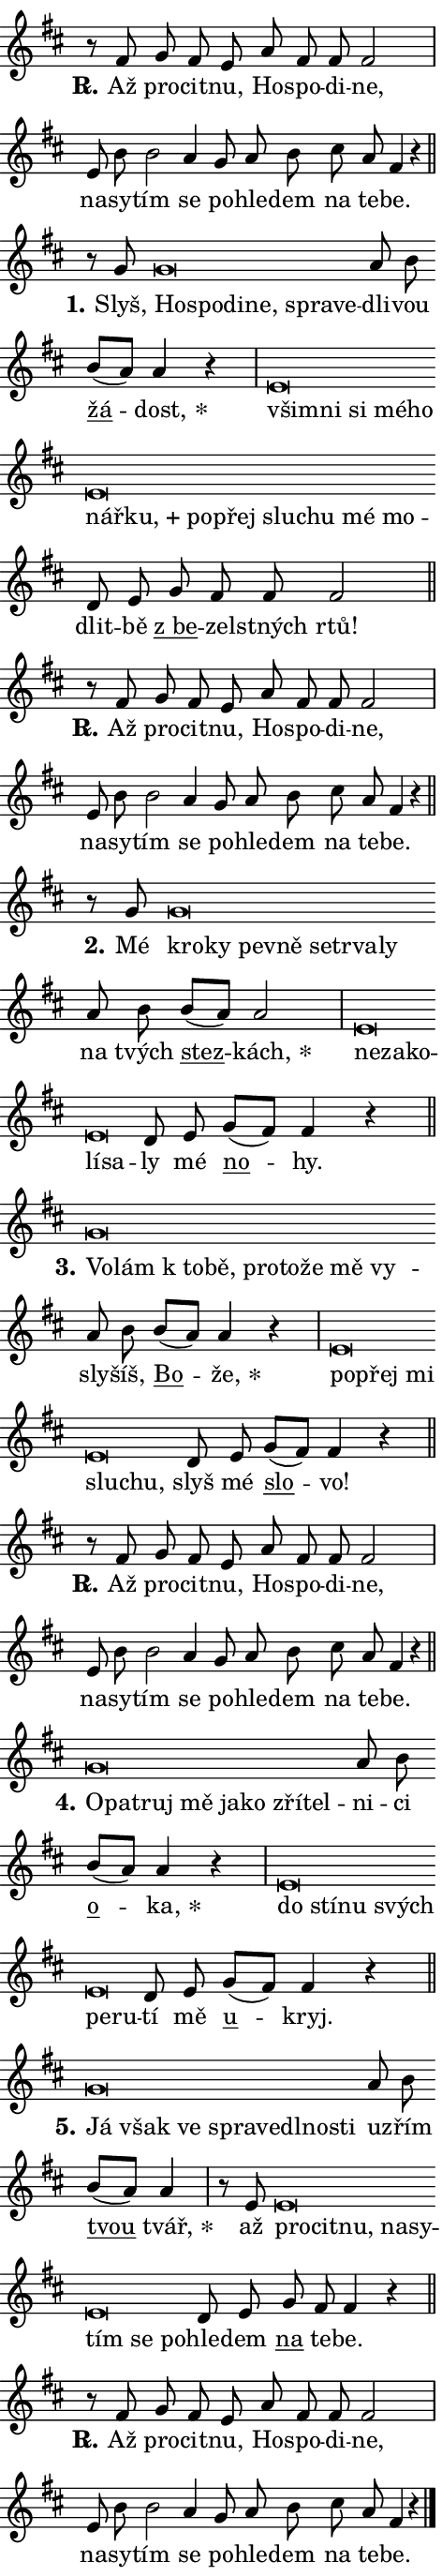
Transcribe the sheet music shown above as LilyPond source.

\version "2.24.0"
\header { tagline = "" }
\paper {
  indent = 0\cm
  top-margin = 0\cm
  right-margin = 0.13\cm % to fit lyric hyphens
  bottom-margin = 0\cm
  left-margin = 0\cm
  paper-width = 8\cm
  page-breaking = #ly:one-page-breaking
  system-system-spacing.basic-distance = #11
  score-system-spacing.basic-distance = #11
  ragged-last = ##f
}


%% Author: Thomas Morley
%% https://lists.gnu.org/archive/html/lilypond-user/2020-05/msg00002.html
#(define (line-position grob)
"Returns position of @var[grob} in current system:
   @code{'start}, if at first time-step
   @code{'end}, if at last time-step
   @code{'middle} otherwise
"
  (let* ((col (ly:item-get-column grob))
         (ln (ly:grob-object col 'left-neighbor))
         (rn (ly:grob-object col 'right-neighbor))
         (col-to-check-left (if (ly:grob? ln) ln col))
         (col-to-check-right (if (ly:grob? rn) rn col))
         (break-dir-left
           (and
             (ly:grob-property col-to-check-left 'non-musical #f)
             (ly:item-break-dir col-to-check-left)))
         (break-dir-right
           (and
             (ly:grob-property col-to-check-right 'non-musical #f)
             (ly:item-break-dir col-to-check-right))))
        (cond ((eqv? 1 break-dir-left) 'start)
              ((eqv? -1 break-dir-right) 'end)
              (else 'middle))))

#(define (tranparent-at-line-position vctor)
  (lambda (grob)
  "Relying on @code{line-position} select the relevant enry from @var{vctor}.
Used to determine transparency,"
    (case (line-position grob)
      ((end) (not (vector-ref vctor 0)))
      ((middle) (not (vector-ref vctor 1)))
      ((start) (not (vector-ref vctor 2))))))

noteHeadBreakVisibility =
#(define-music-function (break-visibility)(vector?)
"Makes @code{NoteHead}s transparent relying on @var{break-visibility}"
#{
  \override NoteHead.transparent =
    #(tranparent-at-line-position break-visibility)
#})

#(define delete-ledgers-for-transparent-note-heads
  (lambda (grob)
    "Reads whether a @code{NoteHead} is transparent.
If so this @code{NoteHead} is removed from @code{'note-heads} from
@var{grob}, which is supposed to be @code{LedgerLineSpanner}.
As a result ledgers are not printed for this @code{NoteHead}"
    (let* ((nhds-array (ly:grob-object grob 'note-heads))
           (nhds-list
             (if (ly:grob-array? nhds-array)
                 (ly:grob-array->list nhds-array)
                 '()))
           ;; Relies on the transparent-property being done before
           ;; Staff.LedgerLineSpanner.after-line-breaking is executed.
           ;; This is fragile ...
           (to-keep
             (remove
               (lambda (nhd)
                 (ly:grob-property nhd 'transparent #f))
               nhds-list)))
      ;; TODO find a better method to iterate over grob-arrays, similiar
      ;; to filter/remove etc for lists
      ;; For now rebuilt from scratch
      (set! (ly:grob-object grob 'note-heads)  '())
      (for-each
        (lambda (nhd)
          (ly:pointer-group-interface::add-grob grob 'note-heads nhd))
        to-keep))))

squashNotes = {
  \override NoteHead.X-extent = #'(-0.2 . 0.2)
  \override NoteHead.Y-extent = #'(-0.75 . 0)
  \override NoteHead.stencil =
    #(lambda (grob)
       (let ((pos (ly:grob-property grob 'staff-position)))
         (begin
           (if (< pos -7) (display "ERROR: Lower brevis then expected\n") (display ""))
           (if (<= pos -6) ly:text-interface::print ly:note-head::print))))
}
unSquashNotes = {
  \revert NoteHead.X-extent
  \revert NoteHead.Y-extent
  \revert NoteHead.stencil
}

hideNotes = \noteHeadBreakVisibility #begin-of-line-visible
unHideNotes = \noteHeadBreakVisibility #all-visible

% work-around for resetting accidentals
% https://lilypond.org/doc/v2.23/Documentation/notation/displaying-rhythms#unmetered-music
cadenzaMeasure = {
  \cadenzaOff
  \partial 1024 s1024
  \cadenzaOn
}

#(define-markup-command (accent layout props text) (markup?)
  "Underline accented syllable"
  (interpret-markup layout props
    #{\markup \override #'(offset . 4.3) \underline { #text }#}))

responsum = \markup \concat {
  "R" \hspace #-1.05 \path #0.1 #'((moveto 0 0.07) (lineto 0.9 0.8)) \hspace #0.05 "."
}

spaceSize = #0.6828661417322834 % exact space size for TeX Gyre Schola

\layout {
  \context {
    \Staff
    \remove "Time_signature_engraver"
    \override LedgerLineSpanner.after-line-breaking = #delete-ledgers-for-transparent-note-heads
  }
  \context {
    \Lyrics {
      \override LyricSpace.minimum-distance = \spaceSize
      \override LyricText.font-name = #"TeX Gyre Schola"
      \override LyricText.font-size = 1
      \override StanzaNumber.font-name = #"TeX Gyre Schola Bold"
      \override StanzaNumber.font-size = 1
    }
  }
  \context {
    \Score 
    \override NoteHead.text =
      #(lambda (grob) 
        (let ((pos (ly:grob-property grob 'staff-position)))
          #{\markup {
            \combine
              \halign #-0.55 \raise #(if (= pos -6) 0 0.5) \override #'(thickness . 2) \draw-line #'(3.2 . 0)
              \musicglyph "noteheads.sM1"
          }#}))
  }
}

% magnetic-lyrics.ily
%
%   written by
%     Jean Abou Samra <jean@abou-samra.fr>
%     Werner Lemberg <wl@gnu.org>
%
%   adapted by
%     Jiri Hon <jiri.hon@gmail.com>
%
% Version 2022-Apr-15

% https://www.mail-archive.com/lilypond-user@gnu.org/msg149350.html

#(define (Left_hyphen_pointer_engraver context)
   "Collect syllable-hyphen-syllable occurrences in lyrics and store
them in properties.  This engraver only looks to the left.  For
example, if the lyrics input is @code{foo -- bar}, it does the
following.

@itemize @bullet
@item
Set the @code{text} property of the @code{LyricHyphen} grob between
@q{foo} and @q{bar} to @code{foo}.

@item
Set the @code{left-hyphen} property of the @code{LyricText} grob with
text @q{foo} to the @code{LyricHyphen} grob between @q{foo} and
@q{bar}.
@end itemize

Use this auxiliary engraver in combination with the
@code{lyric-@/text::@/apply-@/magnetic-@/offset!} hook."
   (let ((hyphen #f)
         (text #f))
     (make-engraver
      (acknowledgers
       ((lyric-syllable-interface engraver grob source-engraver)
        (set! text grob)))
      (end-acknowledgers
       ((lyric-hyphen-interface engraver grob source-engraver)
        ;(when (not (grob::has-interface grob 'lyric-space-interface))
          (set! hyphen grob)));)
      ((stop-translation-timestep engraver)
       (when (and text hyphen)
         (ly:grob-set-object! text 'left-hyphen hyphen))
       (set! text #f)
       (set! hyphen #f)))))

#(define (lyric-text::apply-magnetic-offset! grob)
   "If the space between two syllables is less than the value in
property @code{LyricText@/.details@/.squash-threshold}, move the right
syllable to the left so that it gets concatenated with the left
syllable.

Use this function as a hook for
@code{LyricText@/.after-@/line-@/breaking} if the
@code{Left_@/hyphen_@/pointer_@/engraver} is active."
   (let ((hyphen (ly:grob-object grob 'left-hyphen #f)))
     (when hyphen
       (let ((left-text (ly:spanner-bound hyphen LEFT)))
         (when (grob::has-interface left-text 'lyric-syllable-interface)
           (let* ((common (ly:grob-common-refpoint grob left-text X))
                  (this-x-ext (ly:grob-extent grob common X))
                  (left-x-ext
                   (begin
                     ;; Trigger magnetism for left-text.
                     (ly:grob-property left-text 'after-line-breaking)
                     (ly:grob-extent left-text common X)))
                  ;; `delta` is the gap width between two syllables.
                  (delta (- (interval-start this-x-ext)
                            (interval-end left-x-ext)))
                  (details (ly:grob-property grob 'details))
                  (threshold (assoc-get 'squash-threshold details 0.2)))
             (when (< delta threshold)
               (let* (;; We have to manipulate the input text so that
                      ;; ligatures crossing syllable boundaries are not
                      ;; disabled.  For languages based on the Latin
                      ;; script this is essentially a beautification.
                      ;; However, for non-Western scripts it can be a
                      ;; necessity.
                      (lt (ly:grob-property left-text 'text))
                      (rt (ly:grob-property grob 'text))
                      (is-space (grob::has-interface hyphen 'lyric-space-interface))
                      (space (if is-space " " ""))
                      (extra-delta (if is-space spaceSize 0))
                      ;; Append new syllable.
                      (ltrt-space (if (and (string? lt) (string? rt))
                                (string-append lt space rt)
                                (make-concat-markup (list lt space rt))))
                      ;; Right-align `ltrt` to the right side.
                      (ltrt-space-markup (grob-interpret-markup
                               grob
                               (make-translate-markup
                                (cons (interval-length this-x-ext) 0)
                                (make-right-align-markup ltrt-space)))))
                 (begin
                   ;; Don't print `left-text`.
                   (ly:grob-set-property! left-text 'stencil #f)
                   ;; Set text and stencil (which holds all collected
                   ;; syllables so far) and shift it to the left.
                   (ly:grob-set-property! grob 'text ltrt-space)
                   (ly:grob-set-property! grob 'stencil ltrt-space-markup)
                   (ly:grob-translate-axis! grob (- (- delta extra-delta)) X))))))))))


#(define (lyric-hyphen::displace-bounds-first grob)
   ;; Make very sure this callback isn't triggered too early.
   (let ((left (ly:spanner-bound grob LEFT))
         (right (ly:spanner-bound grob RIGHT)))
     (ly:grob-property left 'after-line-breaking)
     (ly:grob-property right 'after-line-breaking)
     (ly:lyric-hyphen::print grob)))

squashThreshold = #0.4

\layout {
  \context {
    \Lyrics
    \consists #Left_hyphen_pointer_engraver
    \override LyricText.after-line-breaking =
      #lyric-text::apply-magnetic-offset!
    \override LyricHyphen.stencil = #lyric-hyphen::displace-bounds-first
    \override LyricText.details.squash-threshold = \squashThreshold
    \override LyricHyphen.minimum-distance = 0
    \override LyricHyphen.minimum-length = \squashThreshold
  }
}

squashText = \override LyricText.details.squash-threshold = 9999
unSquashText = \override LyricText.details.squash-threshold = \squashThreshold

leftText = \override LyricText.self-alignment-X = #LEFT
unLeftText = \revert LyricText.self-alignment-X

starOffset = #(lambda (grob) 
                (let ((x_offset (ly:self-alignment-interface::aligned-on-x-parent grob)))
                  (if (= x_offset 0) 0 (+ x_offset 1.2))))

star = #(define-music-function (syllable)(string?)
"Append star separator at the end of a syllable"
#{
  \once \override LyricText.X-offset = #starOffset
  \lyricmode { \markup {
    #syllable
    \override #'((font-name . "TeX Gyre Schola Bold")) \hspace #0.2 \lower #0.65 \larger "*"
  } }
#})

starAccent = #(define-music-function (syllable)(string?)
"Append star separator at the end of a syllable and make accent"
#{
  \once \override LyricText.X-offset = #starOffset
  \lyricmode { \markup {
    \accent #syllable
    \override #'((font-name . "TeX Gyre Schola Bold")) \hspace #0.2 \lower #0.65 \larger "*"
  } }
#})

breath = #(define-music-function (syllable)(string?)
"Append breathing indicator at the end of a syllable"
#{
  \lyricmode { \markup { #syllable "+" } }
#})

optionalBreath = #(define-music-function (syllable)(string?)
"Append optional breathing indicator at the end of a syllable"
#{
  \lyricmode { \markup { #syllable "(+)" } }
#})


\score {
    <<
        \new Voice = "melody" { \cadenzaOn \key d \major \relative { r8 fis' g fis e a fis fis fis2 \cadenzaMeasure \bar "|" e8 b' b2 a4 \bar "" g8 a b cis a fis4 r \cadenzaMeasure \bar "||" \break } }
        \new Lyrics \lyricsto "melody" { \lyricmode { \set stanza = \responsum
Až pro -- cit -- nu, Ho -- spo -- di -- ne, na -- sy -- tím se po -- hle -- dem na te -- be. } }
    >>
    \layout {}
}

\score {
    <<
        \new Voice = "melody" { \cadenzaOn \key d \major \relative { r8 g'8 \squashNotes g\breve*1/16 \hideNotes \breve*1/16 \bar "" \breve*1/16 \bar "" \breve*1/16 \bar "" \breve*1/16 \breve*1/16 \bar "" \unHideNotes \unSquashNotes a8 b \bar "" b[( a)] a4 r \cadenzaMeasure \bar "|" \squashNotes e\breve*1/16 \hideNotes \breve*1/16 \bar "" \breve*1/16 \bar "" \breve*1/16 \bar "" \breve*1/16 \bar "" \breve*1/16 \bar "" \breve*1/16 \bar "" \breve*1/16 \bar "" \breve*1/16 \bar "" \breve*1/16 \bar "" \breve*1/16 \bar "" \breve*1/16 \breve*1/16 \bar "" \unHideNotes \unSquashNotes d8 e \bar "" g fis fis fis2 \cadenzaMeasure \bar "||" \break } }
        \new Lyrics \lyricsto "melody" { \lyricmode { \set stanza = "1."
Slyš, \leftText Ho -- \squashText spo -- di -- ne, spra -- ve -- \unLeftText \unSquashText dli -- vou \markup \accent žá -- \star dost, \leftText všim -- \squashText ni si mé -- ho nář -- \breath "ku," po -- přej slu -- chu mé mo -- \unLeftText \unSquashText dlit -- bě \markup \accent "z be" -- ze -- lstných rtů! } }
    >>
    \layout {}
}

\score {
    <<
        \new Voice = "melody" { \cadenzaOn \key d \major \relative { r8 fis' g fis e a fis fis fis2 \cadenzaMeasure \bar "|" e8 b' b2 a4 \bar "" g8 a b cis a fis4 r \cadenzaMeasure \bar "||" \break } }
        \new Lyrics \lyricsto "melody" { \lyricmode { \set stanza = \responsum
Až pro -- cit -- nu, Ho -- spo -- di -- ne, na -- sy -- tím se po -- hle -- dem na te -- be. } }
    >>
    \layout {}
}

\score {
    <<
        \new Voice = "melody" { \cadenzaOn \key d \major \relative { r8 g'8 \squashNotes g\breve*1/16 \hideNotes \breve*1/16 \bar "" \breve*1/16 \bar "" \breve*1/16 \bar "" \breve*1/16 \bar "" \breve*1/16 \bar "" \breve*1/16 \breve*1/16 \bar "" \unHideNotes \unSquashNotes a8 b \bar "" b[( a)] a2 \cadenzaMeasure \bar "|" \squashNotes e\breve*1/16 \hideNotes \breve*1/16 \bar "" \breve*1/16 \bar "" \breve*1/16 \breve*1/16 \bar "" \unHideNotes \unSquashNotes d8 e \bar "" g[( fis)] fis4 r \cadenzaMeasure \bar "||" \break } }
        \new Lyrics \lyricsto "melody" { \lyricmode { \set stanza = "2."
Mé \leftText kro -- \squashText ky pev -- ně se -- tr -- va -- ly \unLeftText \unSquashText na tvých \markup \accent stez -- \star kách, \leftText ne -- \squashText za -- ko -- lí -- sa -- \unLeftText \unSquashText ly mé \markup \accent no -- hy. } }
    >>
    \layout {}
}

\score {
    <<
        \new Voice = "melody" { \cadenzaOn \key d \major \relative { \squashNotes g'\breve*1/16 \hideNotes \breve*1/16 \bar "" \breve*1/16 \bar "" \breve*1/16 \bar "" \breve*1/16 \bar "" \breve*1/16 \bar "" \breve*1/16 \bar "" \breve*1/16 \breve*1/16 \bar "" \unHideNotes \unSquashNotes a8 b \bar "" b[( a)] a4 r \cadenzaMeasure \bar "|" \squashNotes e\breve*1/16 \hideNotes \breve*1/16 \bar "" \breve*1/16 \bar "" \breve*1/16 \breve*1/16 \bar "" \unHideNotes \unSquashNotes d8 e \bar "" g[( fis)] fis4 r \cadenzaMeasure \bar "||" \break } }
        \new Lyrics \lyricsto "melody" { \lyricmode { \set stanza = "3."
\leftText Vo -- \squashText lám "k to" -- bě, pro -- to -- že mě vy -- \unLeftText \unSquashText sly -- šíš, \markup \accent Bo -- \star že, \leftText po -- \squashText přej mi slu -- chu, \unLeftText \unSquashText slyš mé \markup \accent slo -- vo! } }
    >>
    \layout {}
}

\score {
    <<
        \new Voice = "melody" { \cadenzaOn \key d \major \relative { r8 fis' g fis e a fis fis fis2 \cadenzaMeasure \bar "|" e8 b' b2 a4 \bar "" g8 a b cis a fis4 r \cadenzaMeasure \bar "||" \break } }
        \new Lyrics \lyricsto "melody" { \lyricmode { \set stanza = \responsum
Až pro -- cit -- nu, Ho -- spo -- di -- ne, na -- sy -- tím se po -- hle -- dem na te -- be. } }
    >>
    \layout {}
}

\score {
    <<
        \new Voice = "melody" { \cadenzaOn \key d \major \relative { \squashNotes g'\breve*1/16 \hideNotes \breve*1/16 \bar "" \breve*1/16 \bar "" \breve*1/16 \bar "" \breve*1/16 \bar "" \breve*1/16 \bar "" \breve*1/16 \breve*1/16 \bar "" \unHideNotes \unSquashNotes a8 b \bar "" b[( a)] a4 r \cadenzaMeasure \bar "|" \squashNotes e\breve*1/16 \hideNotes \breve*1/16 \bar "" \breve*1/16 \bar "" \breve*1/16 \bar "" \breve*1/16 \breve*1/16 \bar "" \unHideNotes \unSquashNotes d8 e \bar "" g[( fis)] fis4 r \cadenzaMeasure \bar "||" \break } }
        \new Lyrics \lyricsto "melody" { \lyricmode { \set stanza = "4."
\leftText O -- \squashText pa -- truj mě ja -- ko zří -- tel -- \unLeftText \unSquashText ni -- ci \markup \accent o -- \star ka, \leftText do \squashText stí -- nu svých pe -- ru -- \unLeftText \unSquashText tí mě \markup \accent u -- kryj. } }
    >>
    \layout {}
}

\score {
    <<
        \new Voice = "melody" { \cadenzaOn \key d \major \relative { \squashNotes g'\breve*1/16 \hideNotes \breve*1/16 \bar "" \breve*1/16 \bar "" \breve*1/16 \bar "" \breve*1/16 \bar "" \breve*1/16 \bar "" \breve*1/16 \breve*1/16 \bar "" \unHideNotes \unSquashNotes a8 b \bar "" b[( a)] a4 \cadenzaMeasure \bar "|" r8 e8 \squashNotes e\breve*1/16 \hideNotes \breve*1/16 \bar "" \breve*1/16 \bar "" \breve*1/16 \bar "" \breve*1/16 \bar "" \breve*1/16 \bar "" \breve*1/16 \breve*1/16 \bar "" \unHideNotes \unSquashNotes d8 e \bar "" g fis fis4 r \cadenzaMeasure \bar "||" \break } }
        \new Lyrics \lyricsto "melody" { \lyricmode { \set stanza = "5."
\leftText Já \squashText však ve spra -- ve -- dl -- no -- sti \unLeftText \unSquashText u -- zřím \markup \accent tvou \star tvář, až \leftText pro -- \squashText cit -- nu, na -- sy -- tím se po -- \unLeftText \unSquashText hle -- dem \markup \accent na te -- be. } }
    >>
    \layout {}
}

\score {
    <<
        \new Voice = "melody" { \cadenzaOn \key d \major \relative { r8 fis' g fis e a fis fis fis2 \cadenzaMeasure \bar "|" e8 b' b2 a4 \bar "" g8 a b cis a fis4 r \cadenzaMeasure \bar "||" \break } \bar "|." }
        \new Lyrics \lyricsto "melody" { \lyricmode { \set stanza = \responsum
Až pro -- cit -- nu, Ho -- spo -- di -- ne, na -- sy -- tím se po -- hle -- dem na te -- be. } }
    >>
    \layout {}
}
